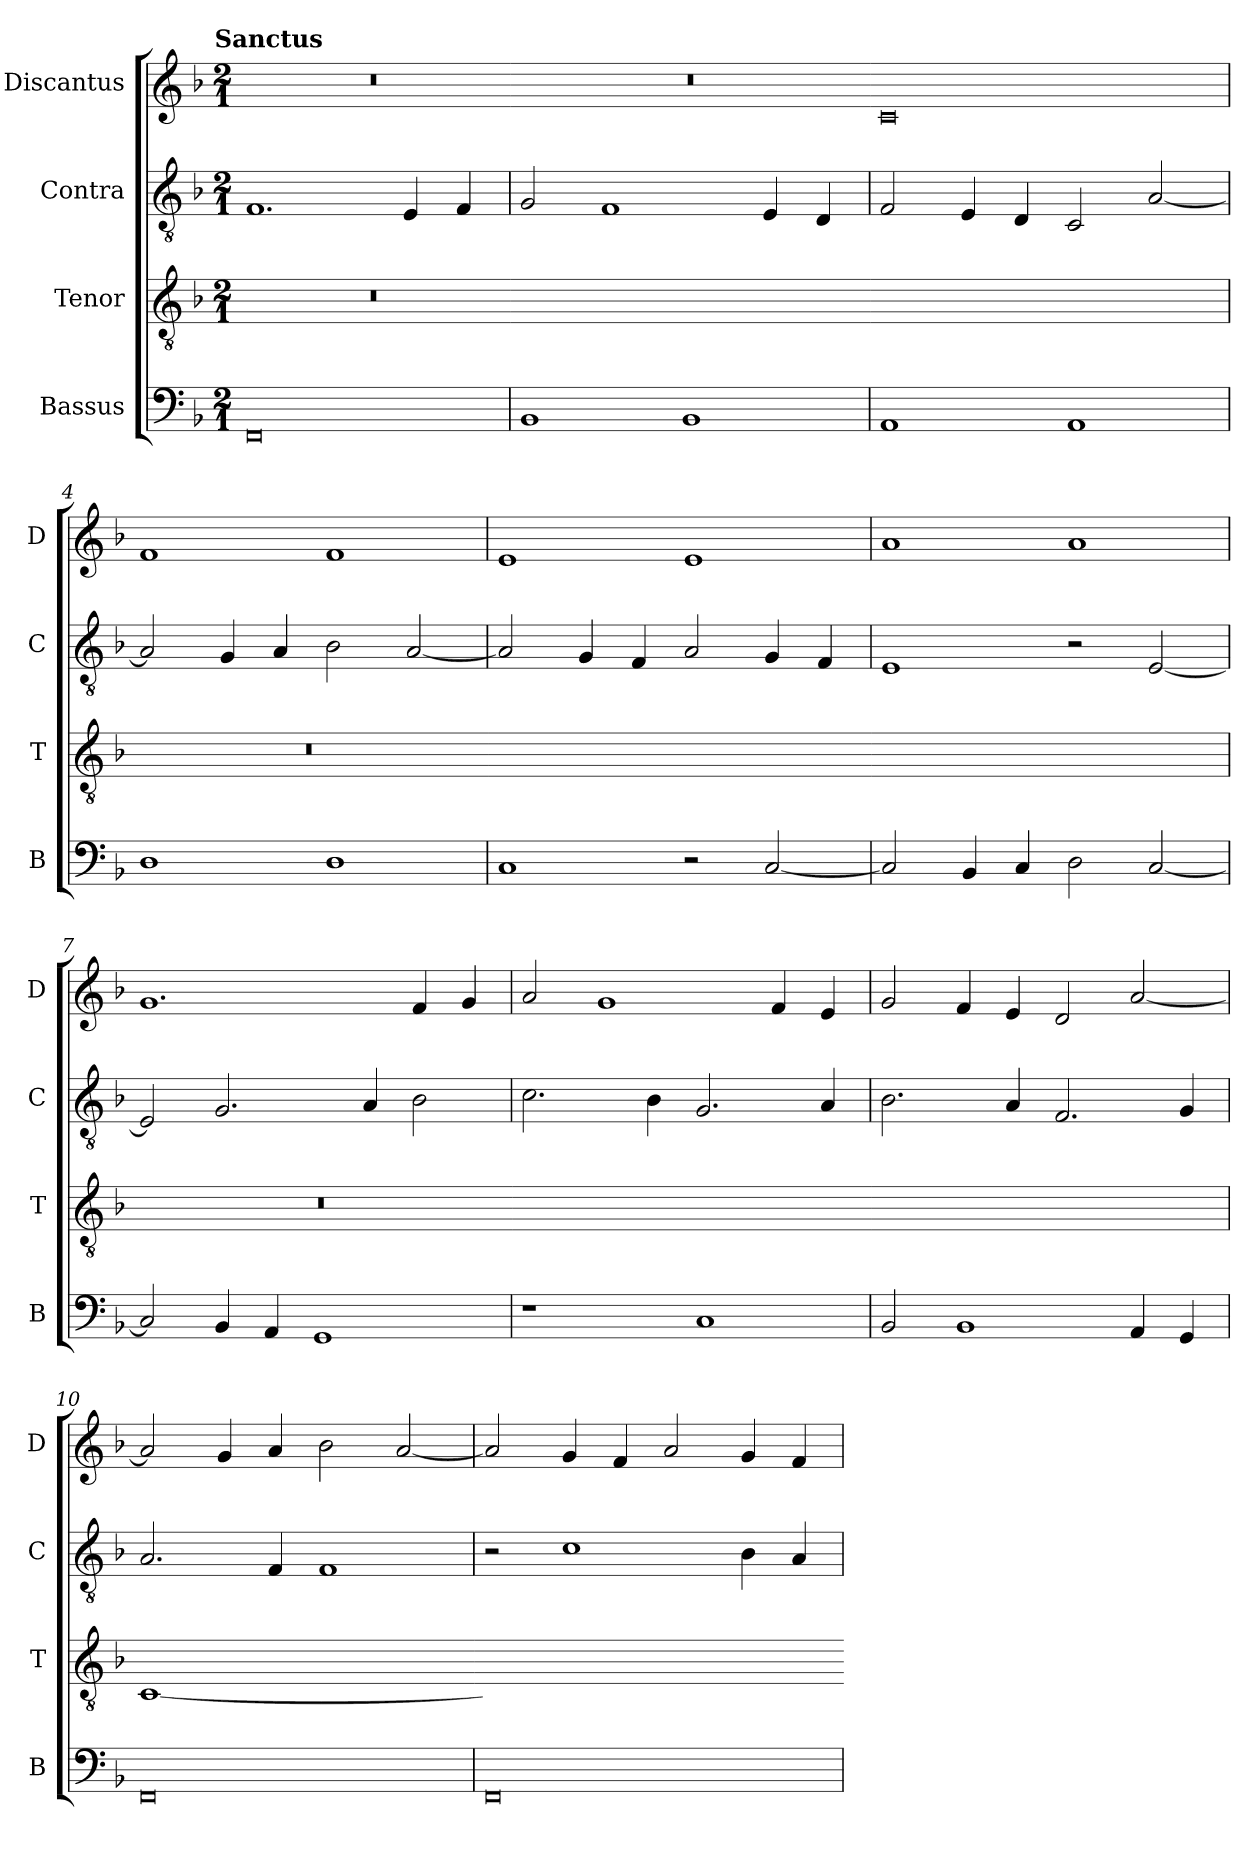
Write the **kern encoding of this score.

**kern	**kern	**kern	**kern
*part4	*part3	*part2	*part1
*staff4	*staff3	*staff2	*staff1
*I"Bassus	*I"Tenor	*I"Contra	*I"Discantus
*I'B	*I'T	*I'C	*I'D
*clefF4	*clefGv2	*clefGv2	*clefG2
*k[b-]	*k[b-]	*k[b-]	*k[b-]
!!LO:TX:omd:t=Sanctus
*M2/1	*M2/1	*M2/1	*M2/1
=1	=1	=1	=1
!	!LO:N:vis=1	!	!
0FF	0r	1.F	0r
.	.	4E/	.
.	.	4F/	.
=2	=2-	=2	=2
!	!LO:N:vis=1	!	!
1BB-	0ryy	2G/	0r
.	.	1F	.
1BB-	.	.	.
.	.	4E/	.
.	.	4D/	.
=3	=3-	=3	=3
!	!LO:N:vis=1	!	!
1AA	0ryy	2F/	0c
.	.	4E/	.
.	.	4D/	.
1AA	.	2C/	.
.	.	[2A/	.
=4	=4	=4	=4
!	!LO:N:vis=1	!	!
1D	0r	2A/]	1f
.	.	4G/	.
.	.	4A/	.
1D	.	2B-\	1f
.	.	[2A/	.
=5	=5-	=5	=5
!	!LO:N:vis=1	!	!
1C	0ryy	2A/]	1e
.	.	4G/	.
.	.	4F/	.
2r	.	2A/	1e
[2C/	.	4G/	.
.	.	4F/	.
=6	=6-	=6	=6
!	!LO:N:vis=1	!	!
2C/]	0ryy	1E	1a
4BB-/	.	.	.
4C/	.	.	.
2D\	.	2r	1a
[2C/	.	[2E/	.
=7	=7	=7	=7
!	!LO:N:vis=1	!	!
2C/]	0r	2E/]	1.g
4BB-/	.	2.G/	.
4AA/	.	.	.
1GG	.	.	.
.	.	4A/	.
.	.	2B-\	4f/
.	.	.	4g/
=8	=8-	=8	=8
!	!LO:N:vis=1	!	!
1r	0ryy	2.c\	2a/
.	.	.	1g
.	.	4B-\	.
1C	.	2.G/	.
.	.	.	4f/
.	.	4A/	4e/
=9	=9-	=9	=9
!	!LO:N:vis=1	!	!
2BB-/	0ryy	2.B-\	2g/
1BB-	.	.	4f/
.	.	4A/	4e/
.	.	2.F/	2d/
4AA/	.	.	[2a/
4GG/	.	4G/	.
=10	=10	=10	=10
!	!LO:N:vis=1	!	!
0FF	[0C	2.A/	2a/]
.	.	.	4g/
.	.	4F/	4a/
.	.	1F	2b-\
.	.	.	[2a/
=11	=11-	=11	=11
!	!LO:N:vis=1	!	!
0FF	0Cyy]	2r	2a/]
.	.	1c	4g/
.	.	.	4f/
.	.	.	2a/
.	.	4B-\	4g/
.	.	4A/	4f/
=	=-	=	=
*-	*-	*-	*-
